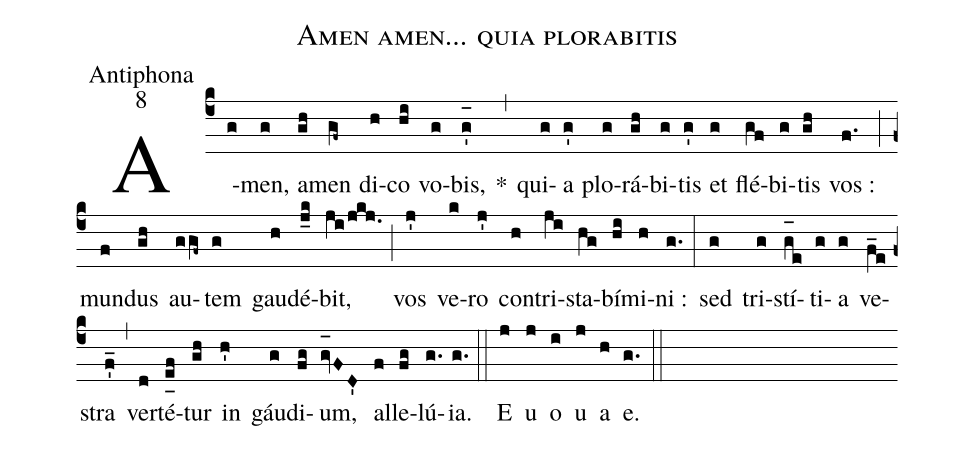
name:Amen amen... quia plorabitis;
office-part:Antiphona;
mode:8;
%%
(c4) A(g)men,(g) a(gh)men(gf~) di(h)co(hi) vo(g)bis,(g'_[oh:h]) *(,) qui(g)a(g') plo(g)rá(gh)bi(g)tis(g') et(g) flé(gf)bi(g)tis(gh) vos :(f.) (;) mun(f)dus(gh) au(ggf~)tem(g) gau(h)dé(j_k)bit,(ji/jkj.) (;) vos(j') ve(k)ro(j') con(h)tri(ji)sta(hg)bí(hi)mi(h)ni :(g.) (:) sed(g) tri(g)stí(g_[oh:h]e)ti(g)a(g) ve(f_e)stra(f'_) (,) ver(d)té(e_[uh:l]f)tur(gh) in(h') gáu(g)di(fg)um,(gv_[oh:h]FD') al(f)le(fg)lú(g.){ia}.(g.) (::) <eu>E(j) u(j) o(i) u(j) a(h) e.</eu>(g.) (::)
